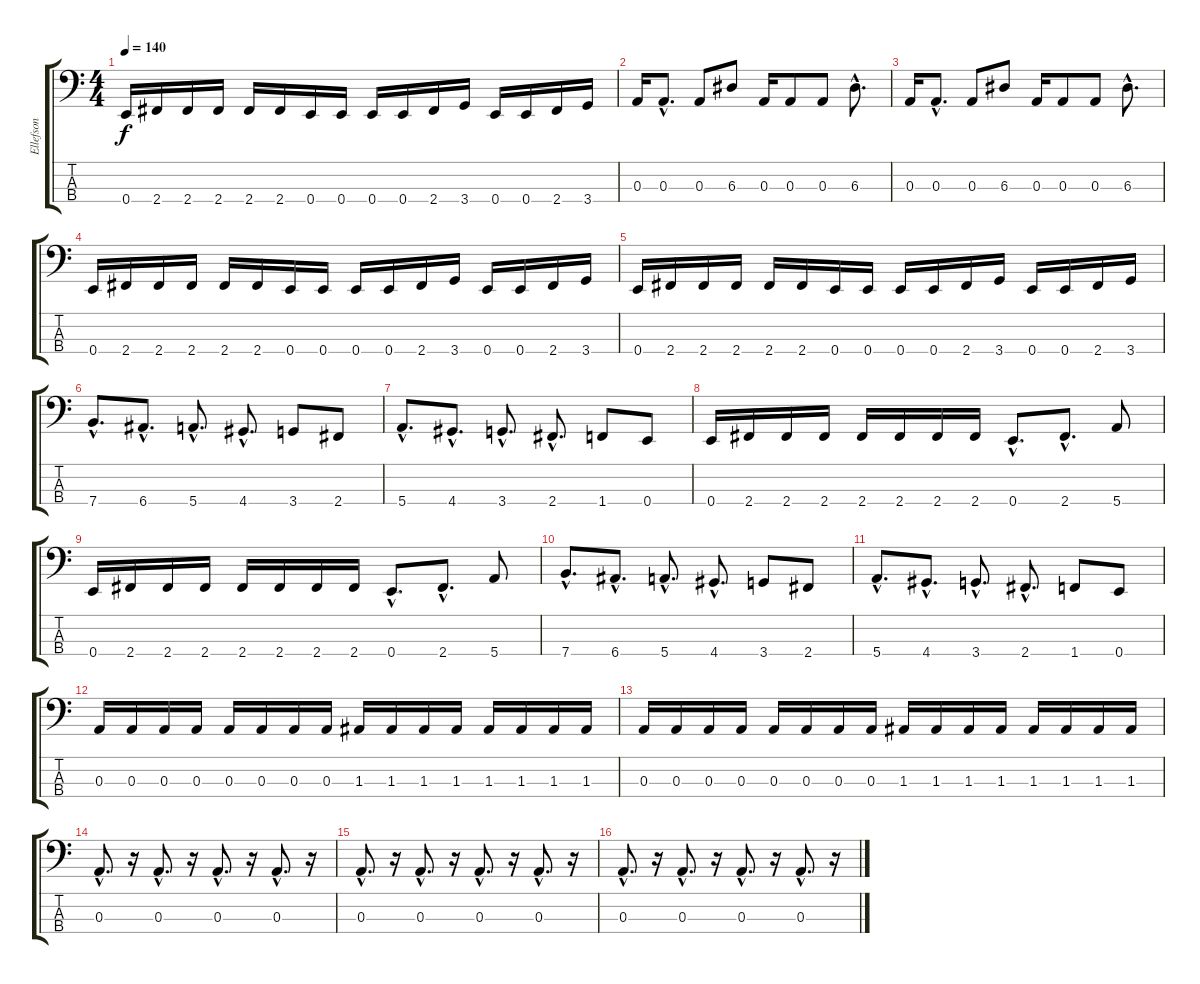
\track ("Ellefson" "Ellefson") {instrument electricbasspick}
\staff {score tabs}
\tuning (G2 D2 A1 E1) {hide}
\ts (4 4)
\tempo 140
\clef f4
\ks c
0.4.16{dy f} 2.4.16 2.4.16 2.4.16 2.4.16 2.4.16 0.4.16 0.4.16 0.4.16 0.4.16 2.4.16 3.4.16 0.4.16 0.4.16 2.4.16 3.4.16 |
0.3.16 0.3{hac}.8{d} 0.3.8 6.3.8 0.3.16 0.3.8 0.3.8 6.3{hac}.8{d} |
0.3.16 0.3{hac}.8{d} 0.3.8 6.3.8 0.3.16 0.3.8 0.3.8 6.3{hac}.8{d} |
0.4.16 2.4.16 2.4.16 2.4.16 2.4.16 2.4.16 0.4.16 0.4.16 0.4.16 0.4.16 2.4.16 3.4.16 0.4.16 0.4.16 2.4.16 3.4.16 |
0.4.16 2.4.16 2.4.16 2.4.16 2.4.16 2.4.16 0.4.16 0.4.16 0.4.16 0.4.16 2.4.16 3.4.16 0.4.16 0.4.16 2.4.16 3.4.16 |
7.4{hac}.8{d} 6.4{hac}.8{d} 5.4{hac}.8{d} 4.4{hac}.8{d} 3.4.8 2.4.8 |
5.4{hac}.8{d} 4.4{hac}.8{d} 3.4{hac}.8{d} 2.4{hac}.8{d} 1.4.8 0.4.8 |
0.4.16 2.4.16 2.4.16 2.4.16 2.4.16 2.4.16 2.4.16 2.4.16 0.4{hac}.8{d} 2.4{hac}.8{d} 5.4.8 |
0.4.16 2.4.16 2.4.16 2.4.16 2.4.16 2.4.16 2.4.16 2.4.16 0.4{hac}.8{d} 2.4{hac}.8{d} 5.4.8 |
7.4{hac}.8{d} 6.4{hac}.8{d} 5.4{hac}.8{d} 4.4{hac}.8{d} 3.4.8 2.4.8 |
5.4{hac}.8{d} 4.4{hac}.8{d} 3.4{hac}.8{d} 2.4{hac}.8{d} 1.4.8 0.4.8 |
0.3.16 0.3.16 0.3.16 0.3.16 0.3.16 0.3.16 0.3.16 0.3.16 1.3.16 1.3.16 1.3.16 1.3.16 1.3.16 1.3.16 1.3.16 1.3.16 |
0.3.16 0.3.16 0.3.16 0.3.16 0.3.16 0.3.16 0.3.16 0.3.16 1.3.16 1.3.16 1.3.16 1.3.16 1.3.16 1.3.16 1.3.16 1.3.16 |
0.3{hac}.8{d} r.16 0.3{hac}.8{d} r.16 0.3{hac}.8{d} r.16 0.3{hac}.8{d} r.16 |
0.3{hac}.8{d} r.16 0.3{hac}.8{d} r.16 0.3{hac}.8{d} r.16 0.3{hac}.8{d} r.16 |
0.3{hac}.8{d} r.16 0.3{hac}.8{d} r.16 0.3{hac}.8{d} r.16 0.3{hac}.8{d} r.16
